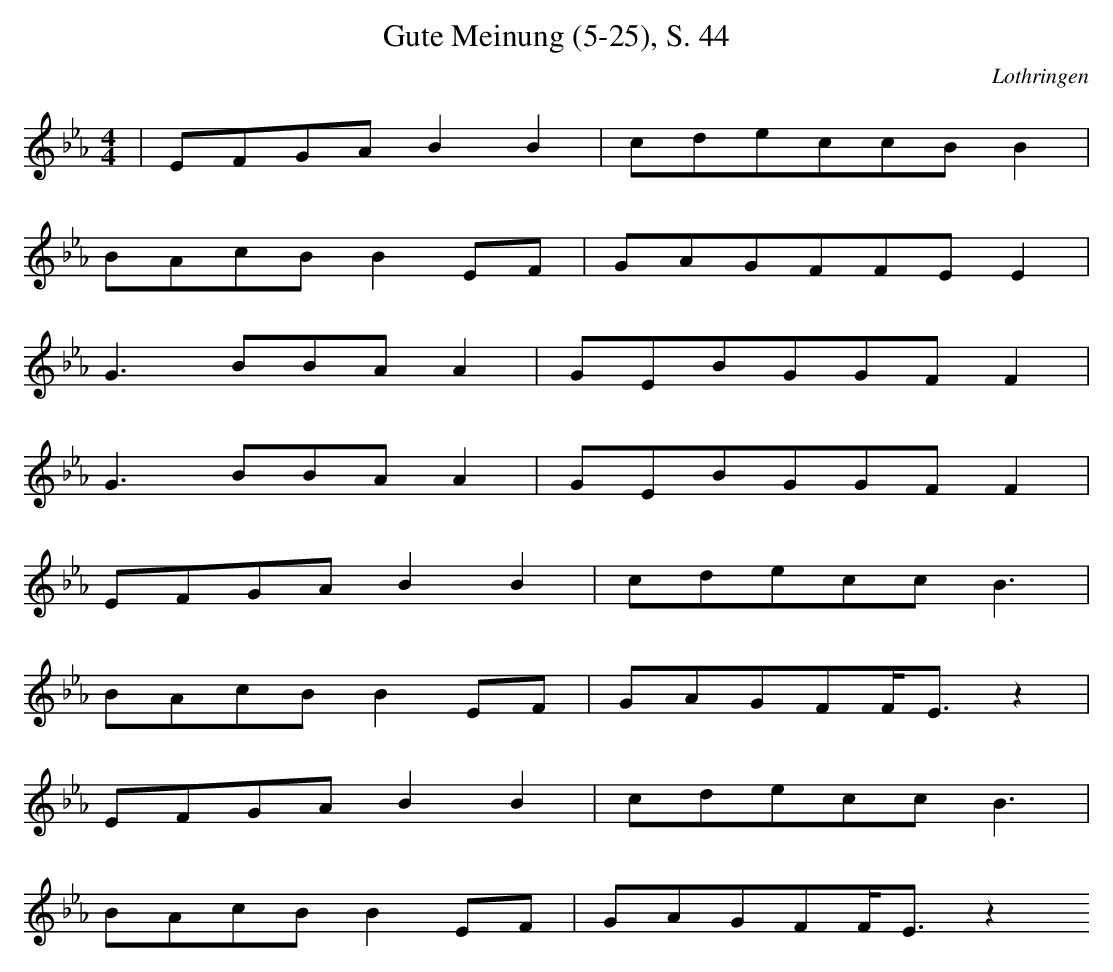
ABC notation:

X:1
T: Gute Meinung (5-25), S. 44
O: Lothringen
M: 4/4
L: 1/16
K: Eb
 | E2F2G2A2B4B4 | c2d2e2c2c2B2B4 |
B2A2c2B2B4E2F2 | G2A2G2F2F2E2E4 |
G6B2B2A2A4 | G2E2B2G2G2F2F4 |
G6B2B2A2A4 | G2E2B2G2G2F2F4 |
E2F2G2A2B4B4 | c2d2e2c2c2B6 |
B2A2c2B2B4E2F2 | G2A2G2F2FE3z4 |
E2F2G2A2B4B4 | c2d2e2c2c2B6 |
B2A2c2B2B4E2F2 | G2A2G2F2FE3z4
